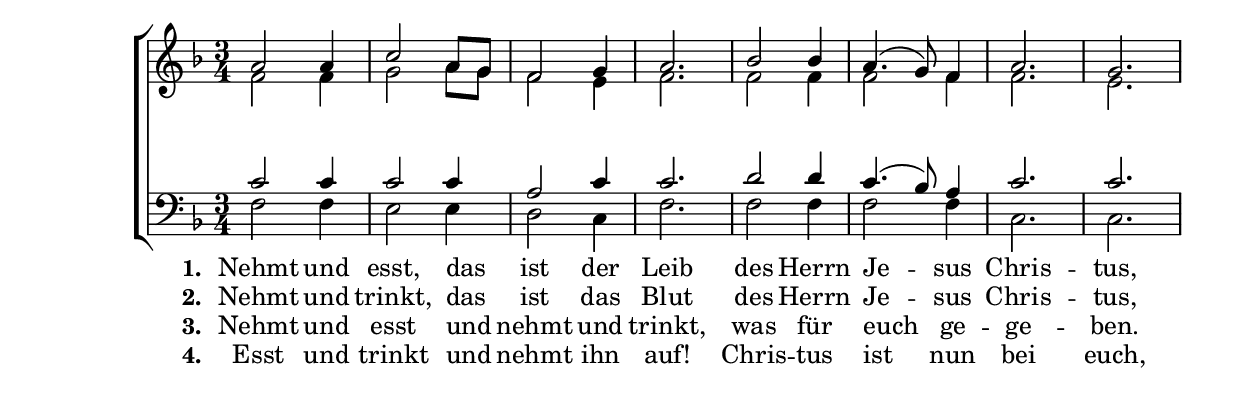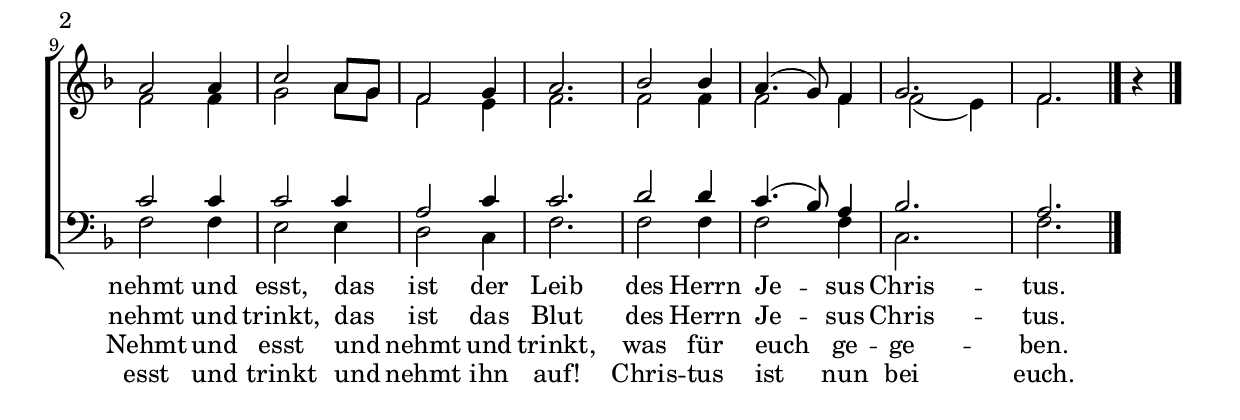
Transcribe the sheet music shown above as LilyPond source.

\include "deutsch.ly"

#(set! paper-alist (cons '("kindle" . (cons (* 210 mm) (* 100 mm))) paper-alist))
#(set-default-paper-size "kindle")

\pointAndClickOff

Praes = {
  \time 3/4
  \key f \major
}

\new ChoirStaff <<
\new Staff { \Praes <<
 \new Voice = "Sopran" { \voiceOne \relative a' { \Praes
   a2 a4 | c2 a8[ g] | f2 g4 | a2. | b2 b4 | a4.( g8) f4 | a2. | g2. |
   a2 a4 | c2 a8[ g] | f2 g4 | a2. | b2 b4 | a4.( g8) f4 | g2. | f2. | }}
 \addlyrics { \set stanza = #"1. " Nehmt und esst, das _ ist der Leib des Herrn Je -- sus Chris -- tus, nehmt und esst, das _ ist der Leib des Herrn Je -- sus Chris -- tus. }
 \addlyrics { \set stanza = #"2. " Nehmt und trinkt, das _ ist das Blut des Herrn Je -- sus Chris -- tus, nehmt und trinkt, das _ ist das Blut des Herrn Je -- sus Chris -- tus. }
 \addlyrics { \set stanza = #"3. " Nehmt und esst und _ nehmt und trinkt, was für euch ge -- ge -- ben. Nehmt und esst und _ nehmt und trinkt, was für euch ge -- ge -- ben. }
 \addlyrics { \set stanza = #"4. " Esst und trinkt und _ nehmt ihn auf! Chris -- tus ist nun bei euch, esst und trinkt und _ nehmt ihn auf! Chris -- tus ist nun bei euch. }
 \new Voice = "Alt" { \voiceTwo \relative f' { \Praes
   f2 f4 | g2 a8[ g] | f2 e4 | f2. | f2 f4 | f2 f4 | f2. | e2. |
   f2 f4 | g2 a8[ g] | f2 e4 | f2. | f2 f4 | f2 f4 | f2( e4) | f2. | }}
 >>
 r4 \bar "|." }
\new Staff { \Praes \clef "bass" <<
 \new Voice = "Tenor" { \voiceOne \relative c' { \Praes
   c2 c4 | c2 c4 | a2 c4 | c2. | d2 d4 | c4.( b8) a4 | c2. | c2. |
   c2 c4 | c2 c4 | a2 c4 | c2. | d2 d4 | c4.( b8) a4 | b2. | a2. | }}
 \new Voice = "Bass" { \voiceTwo \relative f {
   f2 f4 | e2 e4 | d2 c4 | f2. | f2 f4 | f2 f4 | c2. | c2. |
   f2 f4 | e2 e4 | d2 c4 | f2. | f2 f4 | f2 f4 | c2. | f2. | }}
 >>
 \bar "|." }
>>
